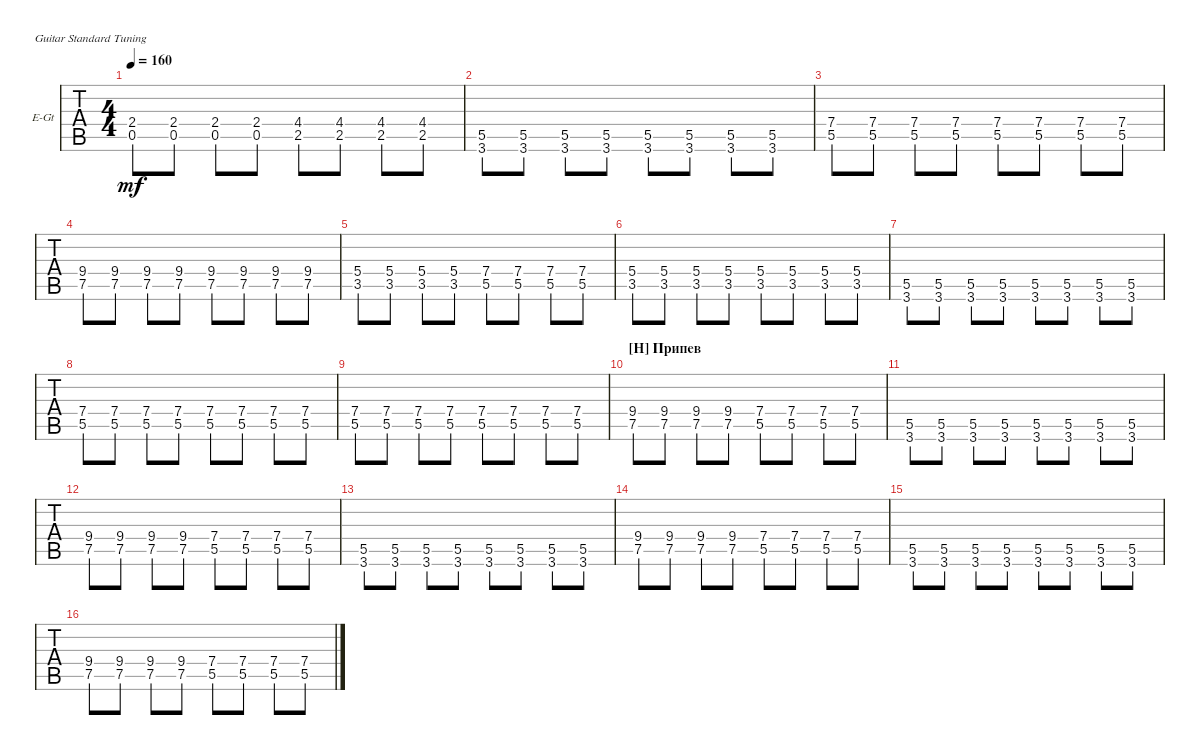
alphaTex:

\bracketExtendMode groupsimilarinstruments
\firstSystemTrackNameOrientation horizontal
\otherSystemsTrackNameOrientation horizontal
\track ("Electric Guitar" "E-Gt") {instrument distortionguitar}
\staff {tabs}
\tuning (E4 B3 G3 D3 A2 E2)
\ts (4 4)
\tempo 160
\clef g2
\scale
0.333333
\ks c
(0.5 2.4).8{dy mf} (0.5 2.4).8 (0.5 2.4).8 (0.5 2.4).8 (2.5 4.4).8 (2.5 4.4).8 (2.5 4.4).8 (2.5 4.4).8 |
\scale
0.333333 (3.6 5.5).8 (3.6 5.5).8 (3.6 5.5).8 (3.6 5.5).8 (3.6 5.5).8 (3.6 5.5).8 (3.6 5.5).8 (3.6 5.5).8 |
\scale
0.333333 (5.5 7.4).8 (5.5 7.4).8 (5.5 7.4).8 (5.5 7.4).8 (5.5 7.4).8 (5.5 7.4).8 (5.5 7.4).8 (5.5 7.4).8 |
\scale
0.333333 (7.5 9.4).8 (7.5 9.4).8 (7.5 9.4).8 (7.5 9.4).8 (7.5 9.4).8 (7.5 9.4).8 (7.5 9.4).8 (7.5 9.4).8 |
\scale
0.333333 (3.5 5.4).8 (3.5 5.4).8 (3.5 5.4).8 (3.5 5.4).8 (5.5 7.4).8 (5.5 7.4).8 (5.5 7.4).8 (5.5 7.4).8 |
\scale
0.333333 (3.5 5.4).8 (3.5 5.4).8 (3.5 5.4).8 (3.5 5.4).8 (3.5 5.4).8 (3.5 5.4).8 (3.5 5.4).8 (3.5 5.4).8 |
\scale
0.333333 (3.6 5.5).8 (3.6 5.5).8 (3.6 5.5).8 (3.6 5.5).8 (3.6 5.5).8 (3.6 5.5).8 (3.6 5.5).8 (3.6 5.5).8 |
\scale
0.333333 (5.5 7.4).8 (5.5 7.4).8 (5.5 7.4).8 (5.5 7.4).8 (5.5 7.4).8 (5.5 7.4).8 (5.5 7.4).8 (5.5 7.4).8 |
\scale
0.333333 (5.5 7.4).8 (5.5 7.4).8 (5.5 7.4).8 (5.5 7.4).8 (5.5 7.4).8 (5.5 7.4).8 (5.5 7.4).8 (5.5 7.4).8 |
\section ("H" "Припев")
\scale
0.333333 (7.5 9.4).8 (7.5 9.4).8 (7.5 9.4).8 (7.5 9.4).8 (5.5 7.4).8 (5.5 7.4).8 (5.5 7.4).8 (5.5 7.4).8 |
\scale
0.333333 (3.6 5.5).8 (3.6 5.5).8 (3.6 5.5).8 (3.6 5.5).8 (3.6 5.5).8 (3.6 5.5).8 (3.6 5.5).8 (3.6 5.5).8 |
\scale
0.333333 (7.5 9.4).8 (7.5 9.4).8 (7.5 9.4).8 (7.5 9.4).8 (5.5 7.4).8 (5.5 7.4).8 (5.5 7.4).8 (5.5 7.4).8 |
\scale
0.333333 (3.6 5.5).8 (3.6 5.5).8 (3.6 5.5).8 (3.6 5.5).8 (3.6 5.5).8 (3.6 5.5).8 (3.6 5.5).8 (3.6 5.5).8 |
\scale
0.333333 (7.5 9.4).8 (7.5 9.4).8 (7.5 9.4).8 (7.5 9.4).8 (5.5 7.4).8 (5.5 7.4).8 (5.5 7.4).8 (5.5 7.4).8 |
\scale
0.333333 (3.6 5.5).8 (3.6 5.5).8 (3.6 5.5).8 (3.6 5.5).8 (3.6 5.5).8 (3.6 5.5).8 (3.6 5.5).8 (3.6 5.5).8 |
\scale
0.333333 (7.5 9.4).8 (7.5 9.4).8 (7.5 9.4).8 (7.5 9.4).8 (5.5 7.4).8 (5.5 7.4).8 (5.5 7.4).8 (5.5 7.4).8
